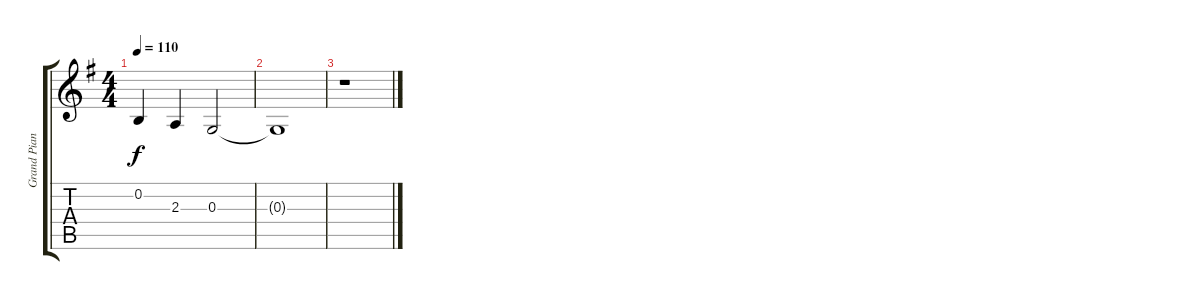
\track ("Grand Piano" "Grand Pian") {instrument acousticgrandpiano}
\staff {score tabs}
\tuning (E4 B3 G3 D3 A2 E2) {hide}
\ts (4 4)
\tempo 110
\clef g2
\ks g
0.2.4{dy f} 2.3.4 0.3.2 |
0.3{t}.1 |
r.1
